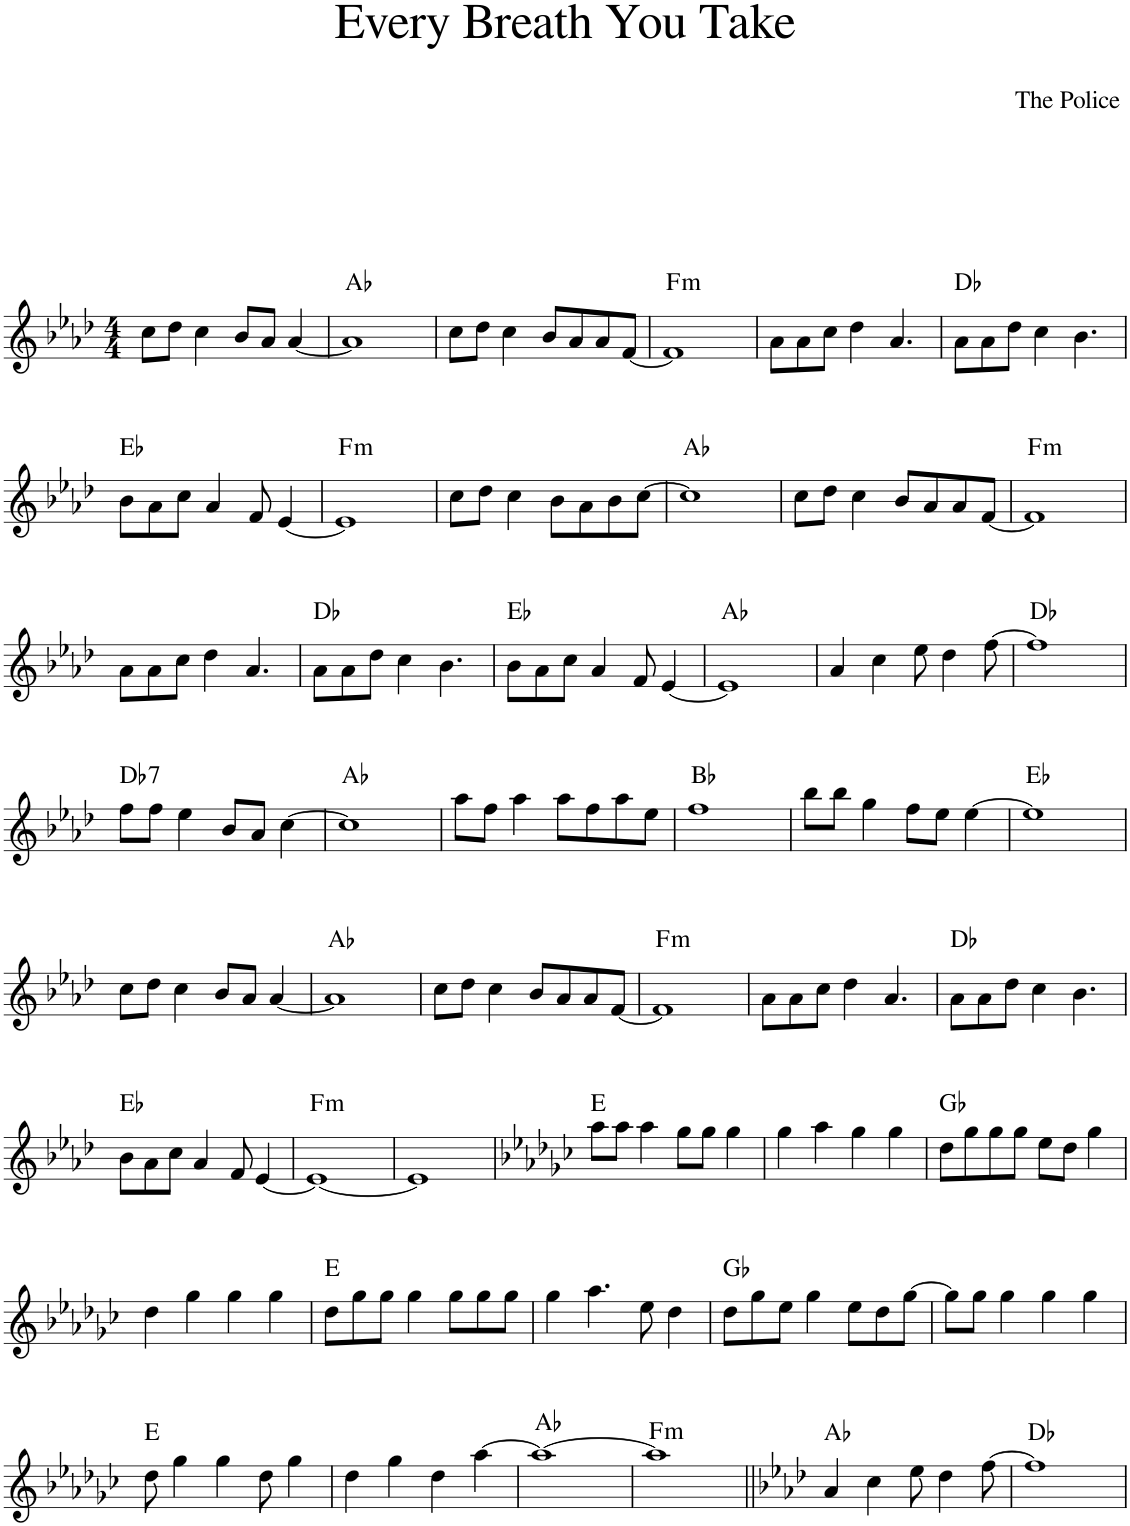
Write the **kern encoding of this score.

**kern	**harte
*part1	*part1
*staff1	*
*I"Piano	*
*I'Pno.	*
*clefG2	*
*k[b-e-a-d-]	*
*M4/4	*
=1	=1
8cc\L	.
8dd-\J	.
4cc\	.
8b-/L	.
8a-/J	.
[4a-/	.
=2	=2
1a-]	Ab:maj
=3	=3
8cc\L	.
8dd-\J	.
4cc\	.
8b-/L	.
8a-/	.
8a-/	.
[8f/J	.
=4	=4
!	!LO:H:kt=m
1f]	F:min
=5	=5
8a-\L	.
8a-\	.
8cc\J	.
4dd-\	.
4.a-/	.
=6	=6
8a-\L	Db:maj
8a-\	.
8dd-\J	.
4cc\	.
4.b-\	.
!!LO:LB:g=z
=7	=7
8b-\L	Eb:maj
8a-\	.
8cc\J	.
4a-/	.
8f/	.
[4e-/	.
=8	=8
!	!LO:H:kt=m
1e-]	F:min
=9	=9
8cc\L	.
8dd-\J	.
4cc\	.
8b-\L	.
8a-\	.
8b-\	.
[8cc\J	.
=10	=10
1cc]	Ab:maj
=11	=11
8cc\L	.
8dd-\J	.
4cc\	.
8b-/L	.
8a-/	.
8a-/	.
[8f/J	.
=12	=12
!	!LO:H:kt=m
1f]	F:min
!!LO:LB:g=z
=13	=13
8a-\L	.
8a-\	.
8cc\J	.
4dd-\	.
4.a-/	.
=14	=14
8a-\L	Db:maj
8a-\	.
8dd-\J	.
4cc\	.
4.b-\	.
=15	=15
8b-\L	Eb:maj
8a-\	.
8cc\J	.
4a-/	.
8f/	.
[4e-/	.
=16	=16
1e-]	Ab:maj
=17	=17
4a-/	.
4cc\	.
8ee-\	.
4dd-\	.
[8ff\	.
=18	=18
1ff]	Db:maj
!!LO:LB:g=z
=19	=19
!	!LO:H:kt=7
8ff\L	Db:7
8ff\J	.
4ee-\	.
8b-/L	.
8a-/J	.
[4cc\	.
=20	=20
1cc]	Ab:maj
=21	=21
8aa-\L	.
8ff\J	.
4aa-\	.
8aa-\L	.
8ff\	.
8aa-\	.
8ee-\J	.
=22	=22
1ff	Bb:maj
=23	=23
8bb-\L	.
8bb-\J	.
4gg\	.
8ff\L	.
8ee-\J	.
[4ee-\	.
=24	=24
1ee-]	Eb:maj
!!LO:LB:g=z
=25	=25
8cc\L	.
8dd-\J	.
4cc\	.
8b-/L	.
8a-/J	.
[4a-/	.
=26	=26
1a-]	Ab:maj
=27	=27
8cc\L	.
8dd-\J	.
4cc\	.
8b-/L	.
8a-/	.
8a-/	.
[8f/J	.
=28	=28
!	!LO:H:kt=m
1f]	F:min
=29	=29
8a-\L	.
8a-\	.
8cc\J	.
4dd-\	.
4.a-/	.
=30	=30
8a-\L	Db:maj
8a-\	.
8dd-\J	.
4cc\	.
4.b-\	.
!!LO:LB:g=z
=31	=31
8b-\L	Eb:maj
8a-\	.
8cc\J	.
4a-/	.
8f/	.
[4e-/	.
=32	=32
!	!LO:H:kt=m
1e-_	F:min
=33	=33
1e-]	.
=34	=34
*k[b-e-a-d-g-c-]	*
8aa-\L	E:maj
8aa-\J	.
4aa-\	.
8gg-\L	.
8gg-\J	.
4gg-\	.
=35	=35
4gg-\	.
4aa-\	.
4gg-\	.
4gg-\	.
=36	=36
8dd-\L	Gb:maj
8gg-\	.
8gg-\	.
8gg-\J	.
8ee-\L	.
8dd-\J	.
4gg-\	.
!!LO:LB:g=z
=37	=37
4dd-\	.
4gg-\	.
4gg-\	.
4gg-\	.
=38	=38
8dd-\L	E:maj
8gg-\	.
8gg-\J	.
4gg-\	.
8gg-\L	.
8gg-\	.
8gg-\J	.
=39	=39
4gg-\	.
4.aa-\	.
8ee-\	.
4dd-\	.
=40	=40
8dd-\L	Gb:maj
8gg-\	.
8ee-\J	.
4gg-\	.
8ee-\L	.
8dd-\	.
[8gg-\J	.
=41	=41
8gg-\L]	.
8gg-\J	.
4gg-\	.
4gg-\	.
4gg-\	.
!!LO:LB:g=z
=42	=42
8dd-\	E:maj
4gg-\	.
4gg-\	.
8dd-\	.
4gg-\	.
=43	=43
4dd-\	.
4gg-\	.
4dd-\	.
[4aa-\	.
=44	=44
1aa-_	Ab:maj
=45	=45
!	!LO:H:kt=m
1aa-]	F:min
=46||	=46||
*k[b-e-a-d-]	*
4a-/	Ab:maj
4cc\	.
8ee-\	.
4dd-\	.
[8ff\	.
=47	=47
1ff]	Db:maj
=	=
*-	*-
